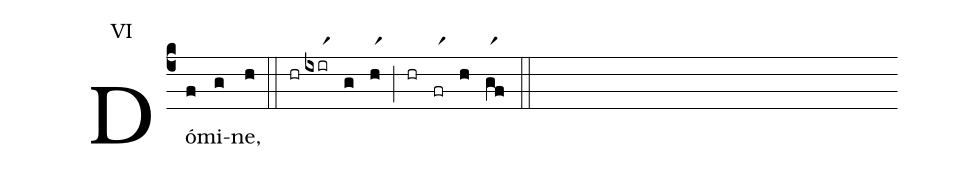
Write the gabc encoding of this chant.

annotation: VI;
%%
(c4) Dó(f)mi(g)ne,(h) (::) (hr)(ixirr1)(g)(hr1)(;)(hr)(frr1)(h)(gr1f)(::)
